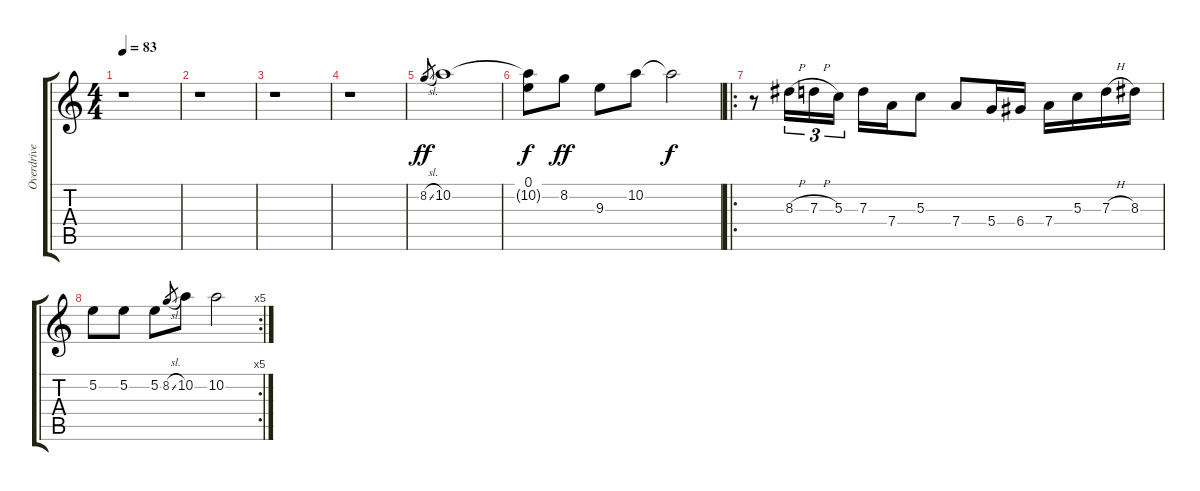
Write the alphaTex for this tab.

\track ("Overdrive Gtr" "Overdrive ") {instrument overdrivenguitar}
\staff {score tabs}
\tuning (E4 B3 G3 D3 A2 E2) {hide}
\ts (4 4)
\tempo 83
\clef g2
\ks c
r.1{dy f} |
r.1 |
r.1 |
r.1 |
8.2{sl}.8{gr dy ff} 10.2.1 |
(0.1 10.2{t}).8{dy f} 8.2.8{dy ff} 9.3.8 10.2.8 10.2{t}.2{dy f} |
\ro
r.8 8.3{h}.16{tu (3 2)} 7.3{h}.16{tu (3 2)} 5.3.16{tu (3 2)} 7.3.16 7.4.16 5.3.8 7.4.8 5.4.16 6.4.16 7.4.16 5.3.16 7.3{h}.16 8.3.16 |
\rc 5
5.2.8 5.2.8 5.2.8 8.2{sl}.8{gr} 10.2.8 10.2.2
